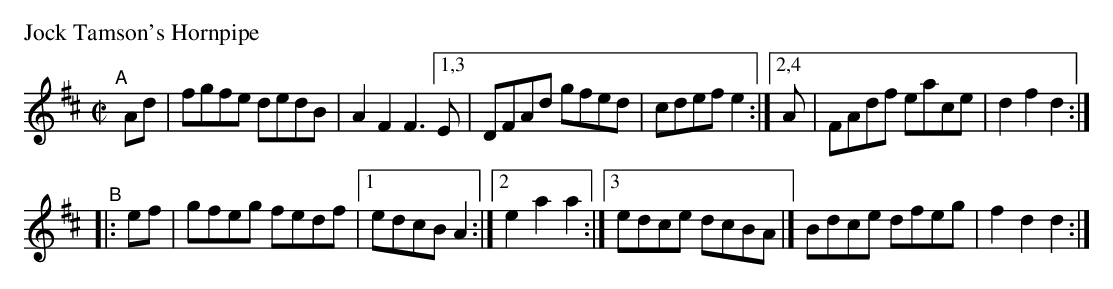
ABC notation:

X:1
P: Jock Tamson's Hornpipe
C:
M: C|
L: 1/8
K: D
"^A"[|] Ad | fgfe dedB | A2F2 F3 [1,3 E | DFAd gfed | cdef e2 :|[2,4 A | FAdf eace | d2f2 d2 :|
"^B"|: ef | gfeg fedf |[1 edcB A2 :|[2 e2a2 a2 :|[3 edce dcBA |] Bdce dfeg | f2d2 d2 :|
